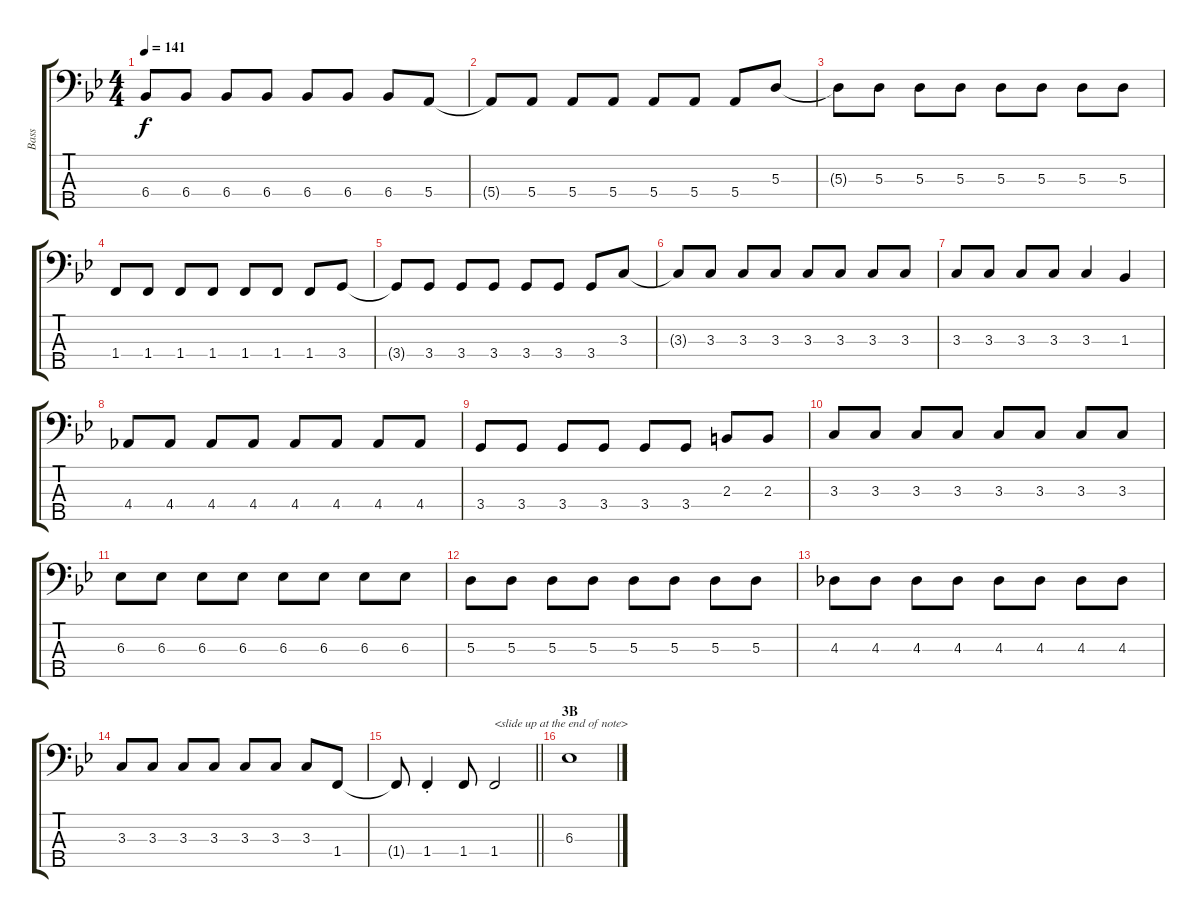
\track ("Bass" "Bass") {instrument electricbassfinger}
\staff {score tabs}
\tuning (G2 D2 A1 E1 B0) {hide}
\ts (4 4)
\tempo 141
\clef f4
\ks bb
6.4.8{dy f} 6.4.8 6.4.8 6.4.8 6.4.8 6.4.8 6.4.8 5.4.8 |
5.4{t}.8 5.4.8 5.4.8 5.4.8 5.4.8 5.4.8 5.4.8 5.3.8 |
5.3{t}.8 5.3.8 5.3.8 5.3.8 5.3.8 5.3.8 5.3.8 5.3.8 |
1.4.8 1.4.8 1.4.8 1.4.8 1.4.8 1.4.8 1.4.8 3.4.8 |
3.4{t}.8 3.4.8 3.4.8 3.4.8 3.4.8 3.4.8 3.4.8 3.3.8 |
3.3{t}.8 3.3.8 3.3.8 3.3.8 3.3.8 3.3.8 3.3.8 3.3.8 |
3.3.8 3.3.8 3.3.8 3.3.8 3.3.4 1.3.4 |
4.4.8 4.4.8 4.4.8 4.4.8 4.4.8 4.4.8 4.4.8 4.4.8 |
3.4.8 3.4.8 3.4.8 3.4.8 3.4.8 3.4.8 2.3.8 2.3.8 |
3.3.8 3.3.8 3.3.8 3.3.8 3.3.8 3.3.8 3.3.8 3.3.8 |
6.3.8 6.3.8 6.3.8 6.3.8 6.3.8 6.3.8 6.3.8 6.3.8 |
5.3.8 5.3.8 5.3.8 5.3.8 5.3.8 5.3.8 5.3.8 5.3.8 |
4.3.8 4.3.8 4.3.8 4.3.8 4.3.8 4.3.8 4.3.8 4.3.8 |
3.3.8 3.3.8 3.3.8 3.3.8 3.3.8 3.3.8 3.3.8 1.4.8 |
\barLineRight lightlight
1.4{t}.8 1.4{st}.4 1.4.8 1.4.2{txt "<slide up at the end of note>"} |
\section ("" "3B")
6.3.1
